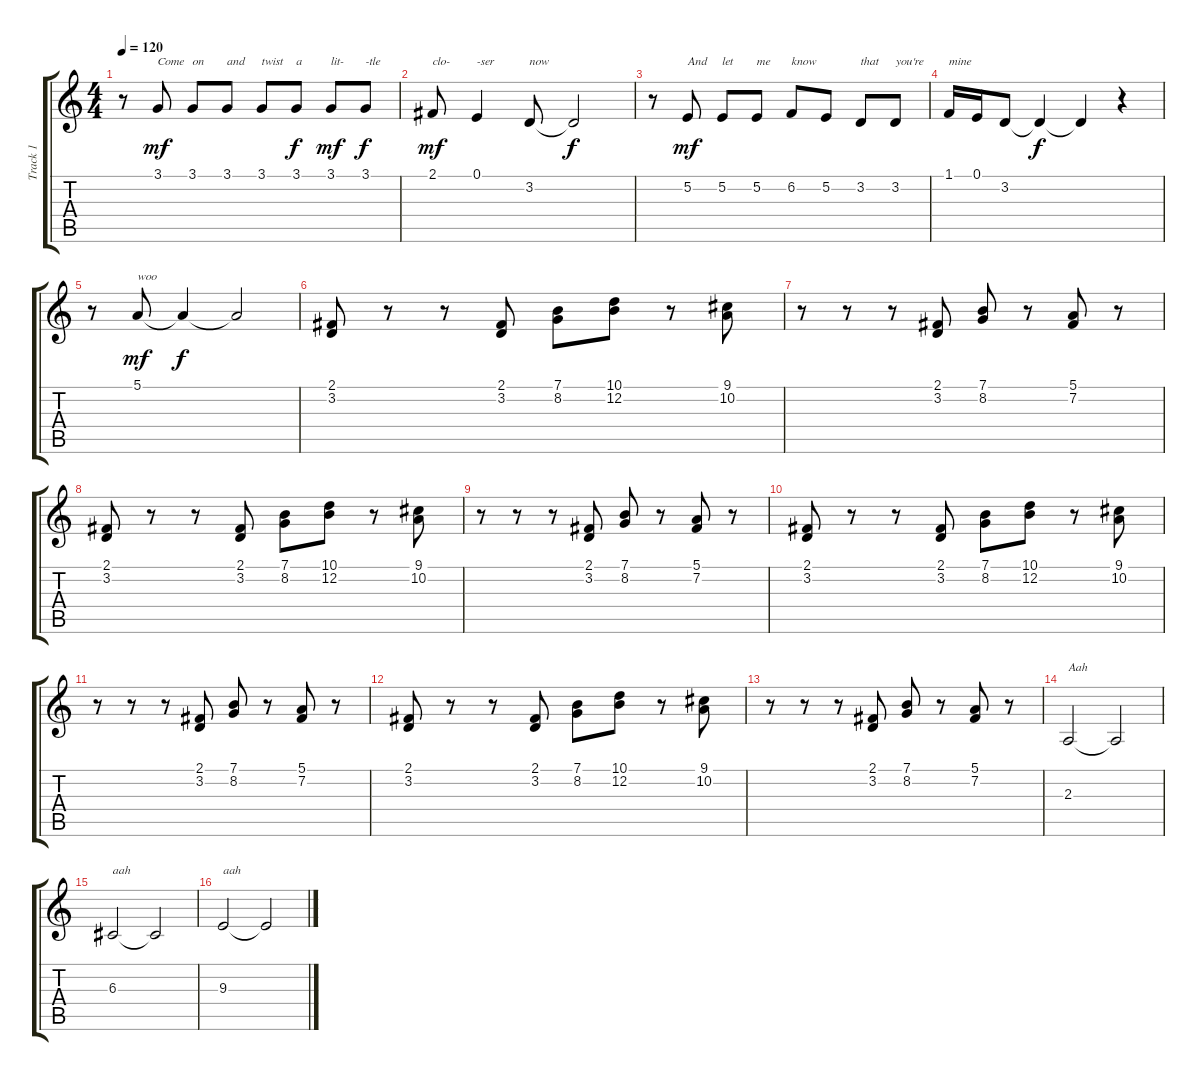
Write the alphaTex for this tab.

\track ("Track 1" "Track 1") {instrument steeldrums}
\staff {score tabs}
\tuning (E4 B3 G3 D3 A2 E2) {hide}
\ts (4 4)
\tempo 120
\clef g2
\ks c
r.8{dy mf} 3.1.8{txt "Come"} 3.1.8{txt "on"} 3.1.8{txt "and"} 3.1.8{txt "twist"} 3.1.8{txt "a" dy f} 3.1.8{txt "lit-" dy mf} 3.1.8{txt "-tle" dy f} |
2.1.8{txt "clo-" dy mf} 0.1.4{txt "-ser"} 3.2.8{txt "now"} 3.2{t}.2{dy f} |
r.8 5.2.8{txt "And" dy mf} 5.2.8{txt "let"} 5.2.8{txt "me"} 6.2.8{txt "know"} 5.2.8 3.2.8{txt "that"} 3.2.8{txt "you're"} |
1.1.16{txt "mine"} 0.1.16 3.2.8 3.2{t}.4{dy f} 3.2{t}.4 r.4 |
r.8 5.1.8{txt "woo" dy mf} 5.1{t}.4{dy f} 5.1{t}.2 |
(2.1 3.2).8 r.8 r.8 (2.1 3.2).8 (7.1 8.2).8 (10.1 12.2).8 r.8 (9.1 10.2).8 |
r.8 r.8 r.8 (2.1 3.2).8 (7.1 8.2).8 r.8 (5.1 7.2).8 r.8 |
(2.1 3.2).8 r.8 r.8 (2.1 3.2).8 (7.1 8.2).8 (10.1 12.2).8 r.8 (9.1 10.2).8 |
r.8 r.8 r.8 (2.1 3.2).8 (7.1 8.2).8 r.8 (5.1 7.2).8 r.8 |
(2.1 3.2).8 r.8 r.8 (2.1 3.2).8 (7.1 8.2).8 (10.1 12.2).8 r.8 (9.1 10.2).8 |
r.8 r.8 r.8 (2.1 3.2).8 (7.1 8.2).8 r.8 (5.1 7.2).8 r.8 |
(2.1 3.2).8 r.8 r.8 (2.1 3.2).8 (7.1 8.2).8 (10.1 12.2).8 r.8 (9.1 10.2).8 |
r.8 r.8 r.8 (2.1 3.2).8 (7.1 8.2).8 r.8 (5.1 7.2).8 r.8 |
2.3.2{txt "Aah"} 2.3{t}.2 |
6.3.2{txt "aah"} 6.3{t}.2 |
9.3.2{txt "aah"} 9.3{t}.2
